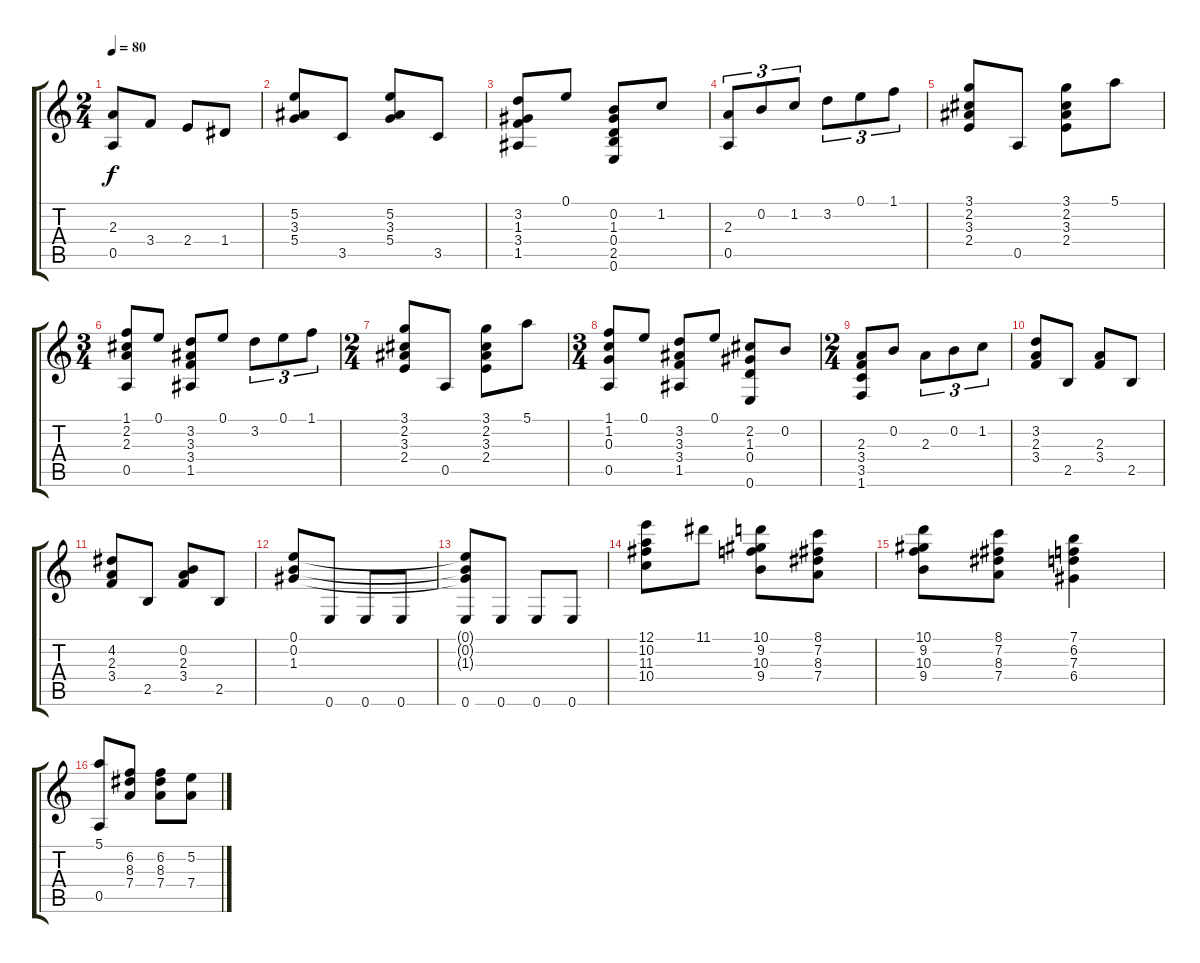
\track "" {instrument acousticguitarsteel}
\staff {score tabs}
\tuning (E4 B3 G3 D3 A2 E2) {hide}
\ts (2 4)
\tempo 80
\clef g2
\ks c
(2.3 0.5).8{dy f} 3.4.8 2.4.8 1.4.8 |
(5.2 3.3 5.4).8 3.5.8 (5.2 3.3 5.4).8 3.5.8 |
(3.2 1.3 3.4 1.5).8 0.1.8 (0.2 1.3 0.4 2.5 0.6).8 1.2.8 |
(2.3 0.5).8{tu (3 2)} 0.2.8{tu (3 2)} 1.2.8{tu (3 2)} 3.2.8{tu (3 2)} 0.1.8{tu (3 2)} 1.1.8{tu (3 2)} |
(3.1 2.2 3.3 2.4).8 0.5.8 (3.1 2.2 3.3 2.4).8 5.1.8 |
\ts (3 4)
(1.1 2.2 2.3 0.5).8 0.1.8 (3.2 3.3 3.4 1.5).8 0.1.8 3.2.8{tu (3 2)} 0.1.8{tu (3 2)} 1.1.8{tu (3 2)} |
\ts (2 4)
(3.1 2.2 3.3 2.4).8 0.5.8 (3.1 2.2 3.3 2.4).8 5.1.8 |
\ts (3 4)
(1.1 1.2 0.3 0.5).8 0.1.8 (3.2 3.3 3.4 1.5).8 0.1.8 (2.2 1.3 0.4 0.6).8 0.2.8 |
\ts (2 4)
(2.3 3.4 3.5 1.6).8 0.2.8 2.3.8{tu (3 2)} 0.2.8{tu (3 2)} 1.2.8{tu (3 2)} |
(3.2 2.3 3.4).8 2.5.8 (2.3 3.4).8 2.5.8 |
(4.2 2.3 3.4).8 2.5.8 (0.2 2.3 3.4).8 2.5.8 |
(0.1 0.2 1.3).8 0.6.8 0.6.8 0.6.8 |
(0.1{t} 0.2{t} 1.3{t} 0.6).8 0.6.8 0.6.8 0.6.8 |
(12.1 10.2 11.3 10.4).8 11.1.8 (10.1 9.2 10.3 9.4).8 (8.1 7.2 8.3 7.4).8 |
(10.1 9.2 10.3 9.4).8 (8.1 7.2 8.3 7.4).8 (7.1 6.2 7.3 6.4).4 |
(5.1 0.5).8 (6.2 8.3 7.4).8 (6.2 8.3 7.4).8 (5.2 7.4).8
